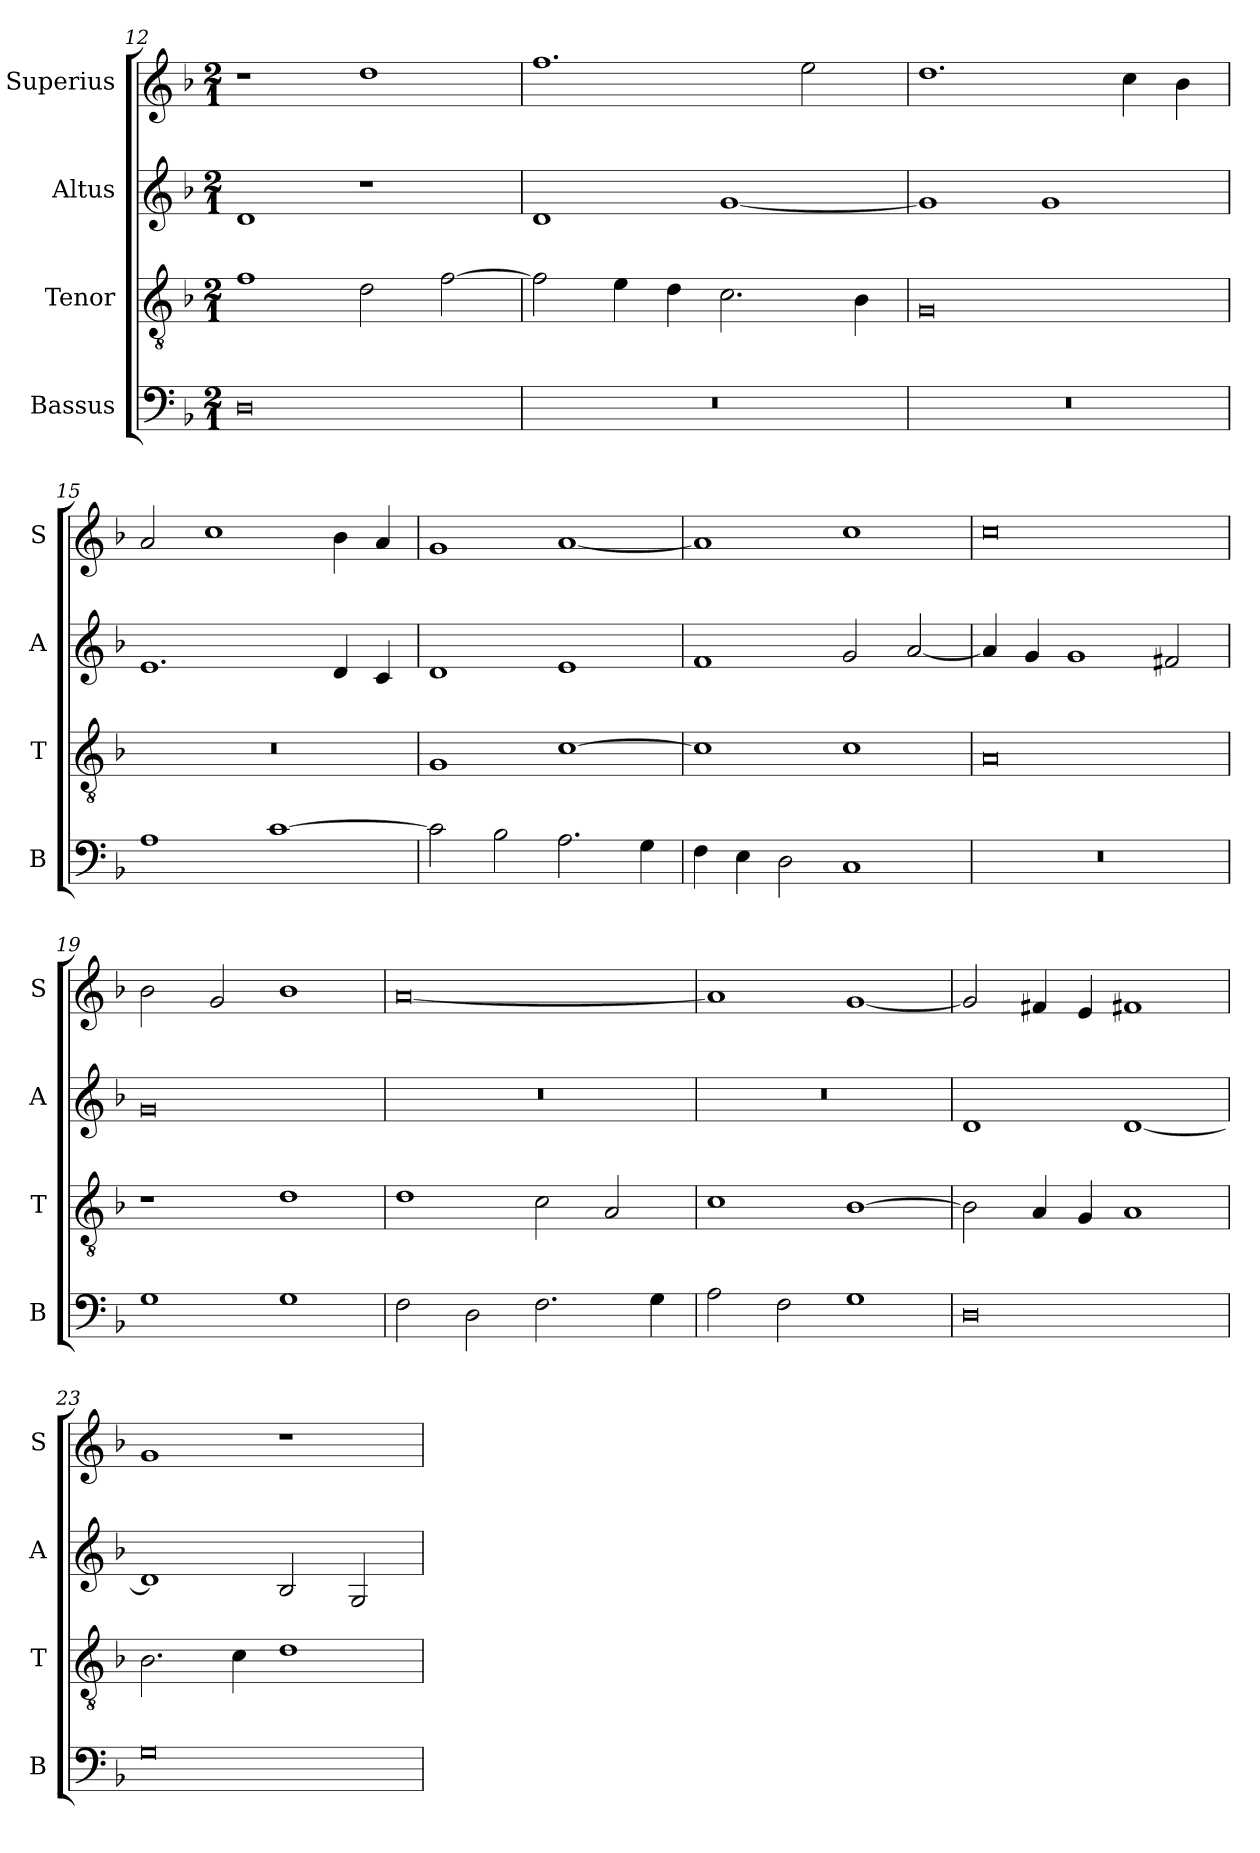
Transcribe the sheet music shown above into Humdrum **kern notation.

**kern	**kern	**kern	**kern
*part4	*part3	*part2	*part1
*staff4	*staff3	*staff2	*staff1
*I"Bassus	*I"Tenor	*I"Altus	*I"Superius
*I'B	*I'T	*I'A	*I'S
*clefF4	*clefGv2	*clefG2	*clefG2
*k[b-]	*k[b-]	*k[b-]	*k[b-]
*F:	*F:	*F:	*F:
*M2/1	*M2/1	*M2/1	*M2/1
=12	=12	=12	=12
0D	1f	1d	1r
.	2d	1r	1dd
.	[2f	.	.
=13	=13	=13	=13
0r	2f]	1d	1.ff
.	4e	.	.
.	4d	.	.
.	2.c	[1g	.
.	.	.	2ee
.	4B-	.	.
=14	=14	=14	=14
0r	0G	1g]	1.dd
.	.	1g	.
.	.	.	4cc
.	.	.	4b-
=15	=15	=15	=15
1A	0r	1.e	2a
.	.	.	1cc
[1c	.	.	.
.	.	4d	4b-
.	.	4c	4a
=16	=16	=16	=16
2c]	1G	1d	1g
2B-	.	.	.
2.A	[1c	1e	[1a
4G	.	.	.
=17	=17	=17	=17
4F	1c]	1f	1a]
4E	.	.	.
2D	.	.	.
1C	1c	2g	1cc
.	.	[2a	.
=18	=18	=18	=18
0r	0A	4a]	0cc
.	.	4g	.
.	.	1g	.
.	.	2f#X	.
=19	=19	=19	=19
1G	1r	0g	2b-
.	.	.	2g
1G	1d	.	1b-
=20	=20	=20	=20
2F	1d	0r	[0a
2D	.	.	.
2.F	2c	.	.
.	2A	.	.
4G	.	.	.
=21	=21	=21	=21
2A	1c	0r	1a]
2F	.	.	.
1G	[1B-	.	[1g
=22	=22	=22	=22
0D	2B-]	1d	2g]
.	4A	.	4f#X
.	4G	.	4e
.	1A	[1d	1f#X
=23	=23	=23	=23
0G	2.B-	1d]	1g
.	4c	.	.
.	1d	2B-	1r
.	.	2G	.
=	=	=	=
*-	*-	*-	*-
